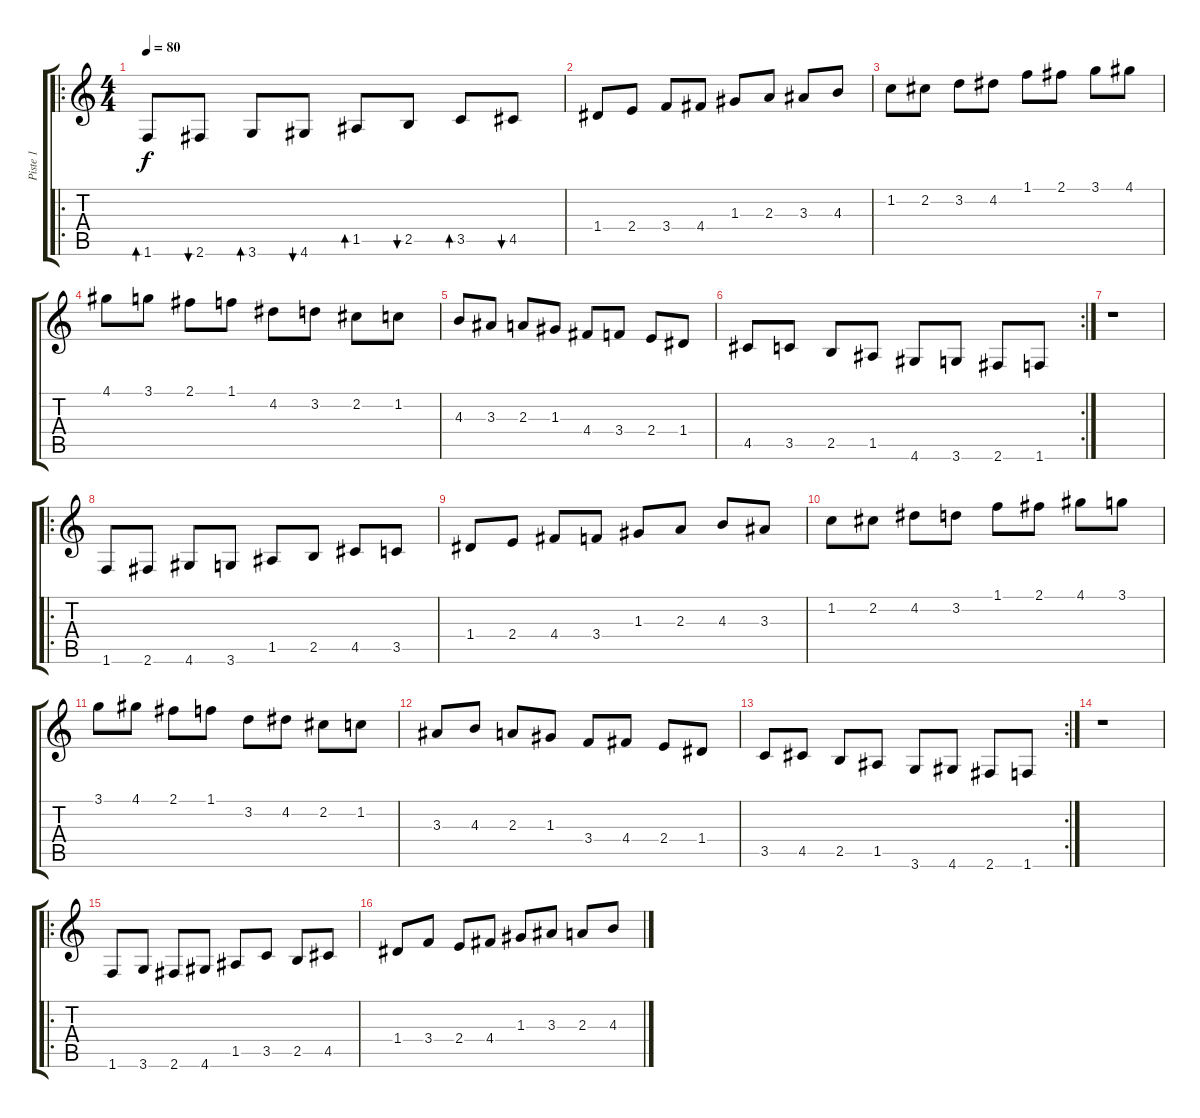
\track ("Piste 1" "Piste 1") {instrument acousticguitarnylon}
\staff {score tabs}
\tuning (E4 B3 G3 D3 A2 E2) {hide}
\ro
\ts (4 4)
\tempo 80
\clef g2
\ks c
1.6.8{bd 60 dy f instrument acousticguitarnylon} 2.6.8{bu 60} 3.6.8{bd 60} 4.6.8{bu 60} 1.5.8{bd 60} 2.5.8{bu 60} 3.5.8{bd 60} 4.5.8{bu 60} |
1.4.8 2.4.8 3.4.8 4.4.8 1.3.8 2.3.8 3.3.8 4.3.8 |
1.2.8 2.2.8 3.2.8 4.2.8 1.1.8 2.1.8 3.1.8 4.1.8 |
4.1.8 3.1.8 2.1.8 1.1.8 4.2.8 3.2.8 2.2.8 1.2.8 |
4.3.8 3.3.8 2.3.8 1.3.8 4.4.8 3.4.8 2.4.8 1.4.8 |
\rc 2
4.5.8 3.5.8 2.5.8 1.5.8 4.6.8 3.6.8 2.6.8 1.6.8 |
r.1 |
\ro
1.6.8 2.6.8 4.6.8 3.6.8 1.5.8 2.5.8 4.5.8 3.5.8 |
1.4.8 2.4.8 4.4.8 3.4.8 1.3.8 2.3.8 4.3.8 3.3.8 |
1.2.8 2.2.8 4.2.8 3.2.8 1.1.8 2.1.8 4.1.8 3.1.8 |
3.1.8 4.1.8 2.1.8 1.1.8 3.2.8 4.2.8 2.2.8 1.2.8 |
3.3.8 4.3.8 2.3.8 1.3.8 3.4.8 4.4.8 2.4.8 1.4.8 |
\rc 2
3.5.8 4.5.8 2.5.8 1.5.8 3.6.8 4.6.8 2.6.8 1.6.8 |
r.1 |
\ro
1.6.8 3.6.8 2.6.8 4.6.8 1.5.8 3.5.8 2.5.8 4.5.8 |
1.4.8 3.4.8 2.4.8 4.4.8 1.3.8 3.3.8 2.3.8 4.3.8
